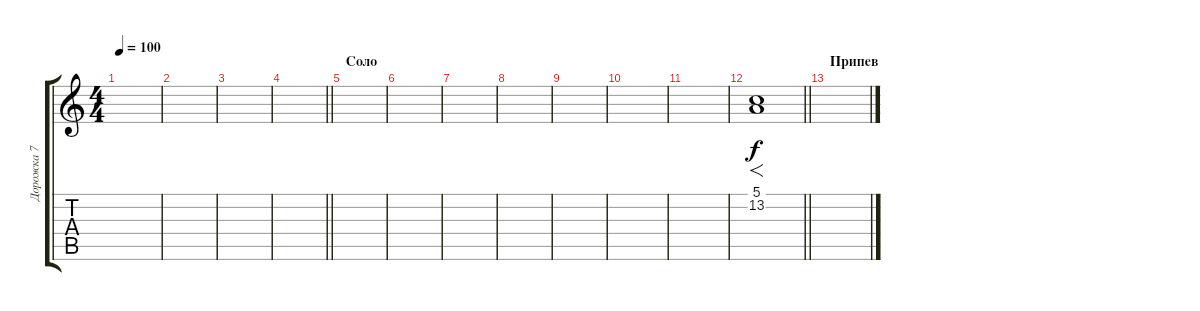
\track ("Дорожка 7" "Дорожка 7") {instrument stringensemble1}
\staff {score tabs}
\tuning (E4 B3 G3 D3 A2 E2) {hide}
\ts (4 4)
\tempo 100
\clef g2
\ks c
|
|
|
\barLineRight lightlight
|
\section ("" "Соло")
|
|
|
|
|
|
|
\barLineRight lightlight
(5.1 13.2).1{f} |
\section ("" "Припев")
